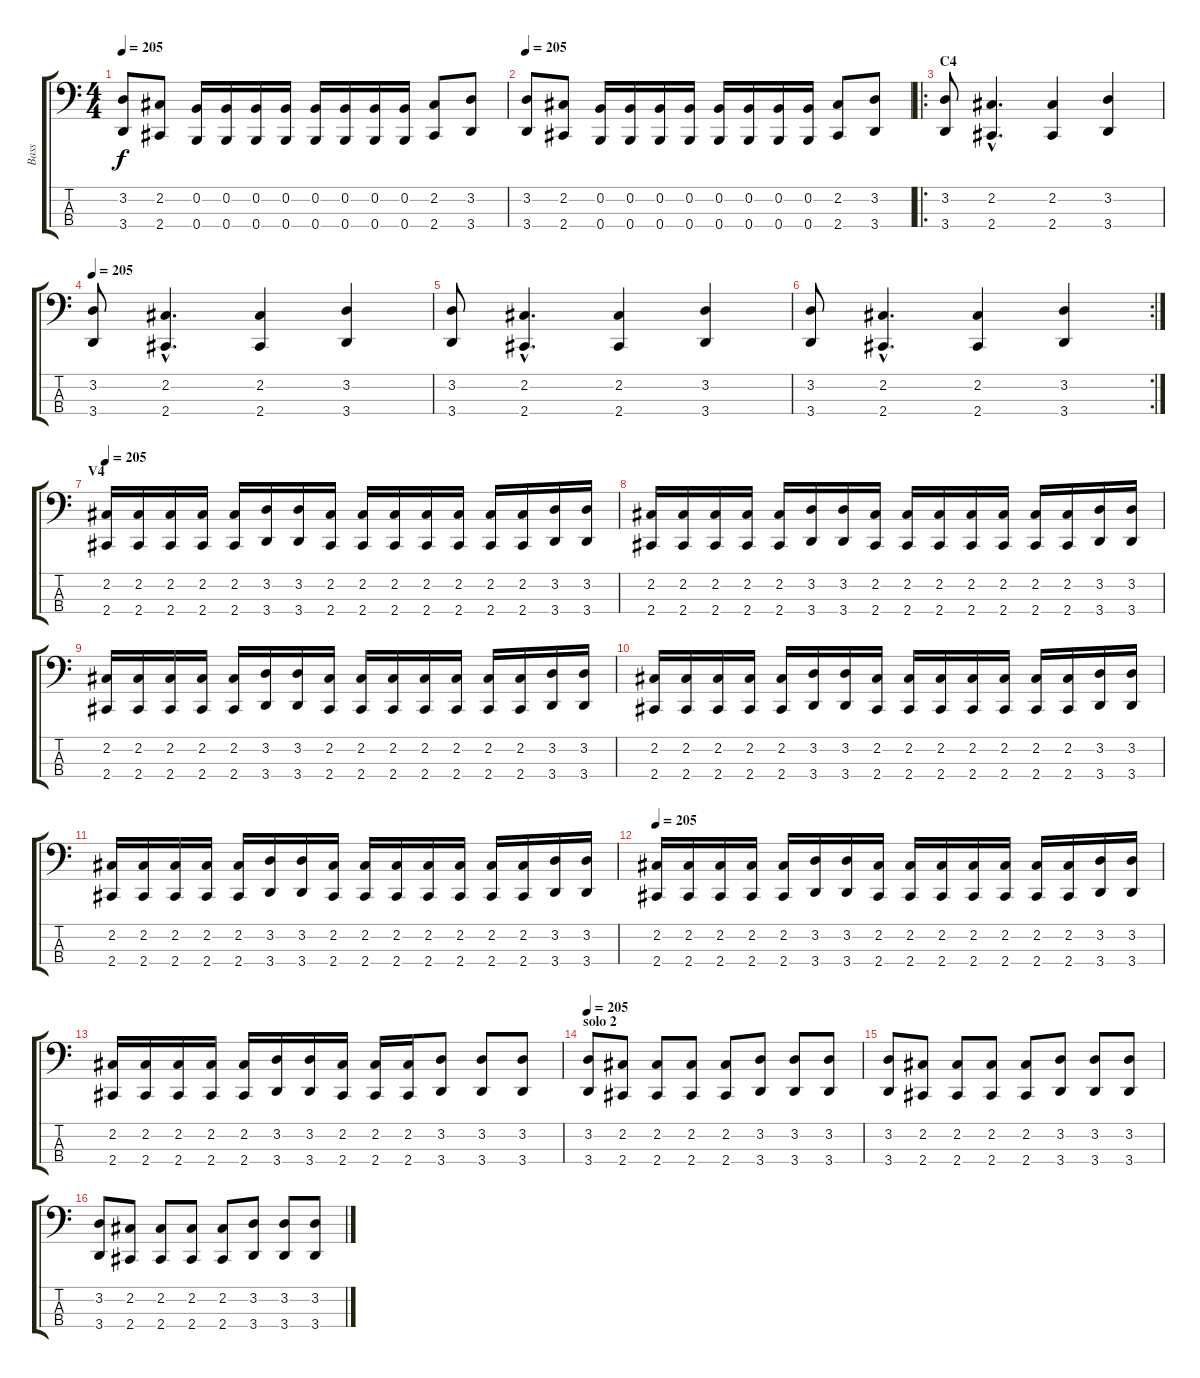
\track ("Bass" "Bass") {instrument electricbasspick}
\staff {score tabs}
\tuning (E2 B1 Gb1 B0) {hide}
\ts (4 4)
\tempo 205
\clef f4
\ks c
(3.2 3.4).8{dy f} (2.2 2.4).8 (0.2 0.4).16 (0.2 0.4).16 (0.2 0.4).16 (0.2 0.4).16 (0.2 0.4).16 (0.2 0.4).16 (0.2 0.4).16 (0.2 0.4).16 (2.2 2.4).8 (3.2 3.4).8 |
\tempo 205
(3.2 3.4).8 (2.2 2.4).8 (0.2 0.4).16 (0.2 0.4).16 (0.2 0.4).16 (0.2 0.4).16 (0.2 0.4).16 (0.2 0.4).16 (0.2 0.4).16 (0.2 0.4).16 (2.2 2.4).8 (3.2 3.4).8 |
\ro
\section ("" "C4")
(3.2 3.4).8 (2.2{hac} 2.4{hac}).4{d} (2.2 2.4).4 (3.2 3.4).4 |
\tempo 205
(3.2 3.4).8 (2.2{hac} 2.4{hac}).4{d} (2.2 2.4).4 (3.2 3.4).4 |
(3.2 3.4).8 (2.2{hac} 2.4{hac}).4{d} (2.2 2.4).4 (3.2 3.4).4 |
\rc 2
(3.2 3.4).8 (2.2{hac} 2.4{hac}).4{d} (2.2 2.4).4 (3.2 3.4).4 |
\section ("" "V4")
\tempo 205
(2.2 2.4).16 (2.2 2.4).16 (2.2 2.4).16 (2.2 2.4).16 (2.2 2.4).16 (3.2 3.4).16 (3.2 3.4).16 (2.2 2.4).16 (2.2 2.4).16 (2.2 2.4).16 (2.2 2.4).16 (2.2 2.4).16 (2.2 2.4).16 (2.2 2.4).16 (3.2 3.4).16 (3.2 3.4).16 |
(2.2 2.4).16 (2.2 2.4).16 (2.2 2.4).16 (2.2 2.4).16 (2.2 2.4).16 (3.2 3.4).16 (3.2 3.4).16 (2.2 2.4).16 (2.2 2.4).16 (2.2 2.4).16 (2.2 2.4).16 (2.2 2.4).16 (2.2 2.4).16 (2.2 2.4).16 (3.2 3.4).16 (3.2 3.4).16 |
(2.2 2.4).16 (2.2 2.4).16 (2.2 2.4).16 (2.2 2.4).16 (2.2 2.4).16 (3.2 3.4).16 (3.2 3.4).16 (2.2 2.4).16 (2.2 2.4).16 (2.2 2.4).16 (2.2 2.4).16 (2.2 2.4).16 (2.2 2.4).16 (2.2 2.4).16 (3.2 3.4).16 (3.2 3.4).16 |
(2.2 2.4).16 (2.2 2.4).16 (2.2 2.4).16 (2.2 2.4).16 (2.2 2.4).16 (3.2 3.4).16 (3.2 3.4).16 (2.2 2.4).16 (2.2 2.4).16 (2.2 2.4).16 (2.2 2.4).16 (2.2 2.4).16 (2.2 2.4).16 (2.2 2.4).16 (3.2 3.4).16 (3.2 3.4).16 |
(2.2 2.4).16 (2.2 2.4).16 (2.2 2.4).16 (2.2 2.4).16 (2.2 2.4).16 (3.2 3.4).16 (3.2 3.4).16 (2.2 2.4).16 (2.2 2.4).16 (2.2 2.4).16 (2.2 2.4).16 (2.2 2.4).16 (2.2 2.4).16 (2.2 2.4).16 (3.2 3.4).16 (3.2 3.4).16 |
\tempo 205
(2.2 2.4).16 (2.2 2.4).16 (2.2 2.4).16 (2.2 2.4).16 (2.2 2.4).16 (3.2 3.4).16 (3.2 3.4).16 (2.2 2.4).16 (2.2 2.4).16 (2.2 2.4).16 (2.2 2.4).16 (2.2 2.4).16 (2.2 2.4).16 (2.2 2.4).16 (3.2 3.4).16 (3.2 3.4).16 |
(2.2 2.4).16 (2.2 2.4).16 (2.2 2.4).16 (2.2 2.4).16 (2.2 2.4).16 (3.2 3.4).16 (3.2 3.4).16 (2.2 2.4).16 (2.2 2.4).16 (2.2 2.4).16 (3.2 3.4).8 (3.2 3.4).8 (3.2 3.4).8 |
\section ("" "solo 2")
\tempo 205
(3.2 3.4).8 (2.2 2.4).8 (2.2 2.4).8 (2.2 2.4).8 (2.2 2.4).8 (3.2 3.4).8 (3.2 3.4).8 (3.2 3.4).8 |
(3.2 3.4).8 (2.2 2.4).8 (2.2 2.4).8 (2.2 2.4).8 (2.2 2.4).8 (3.2 3.4).8 (3.2 3.4).8 (3.2 3.4).8 |
(3.2 3.4).8 (2.2 2.4).8 (2.2 2.4).8 (2.2 2.4).8 (2.2 2.4).8 (3.2 3.4).8 (3.2 3.4).8 (3.2 3.4).8
